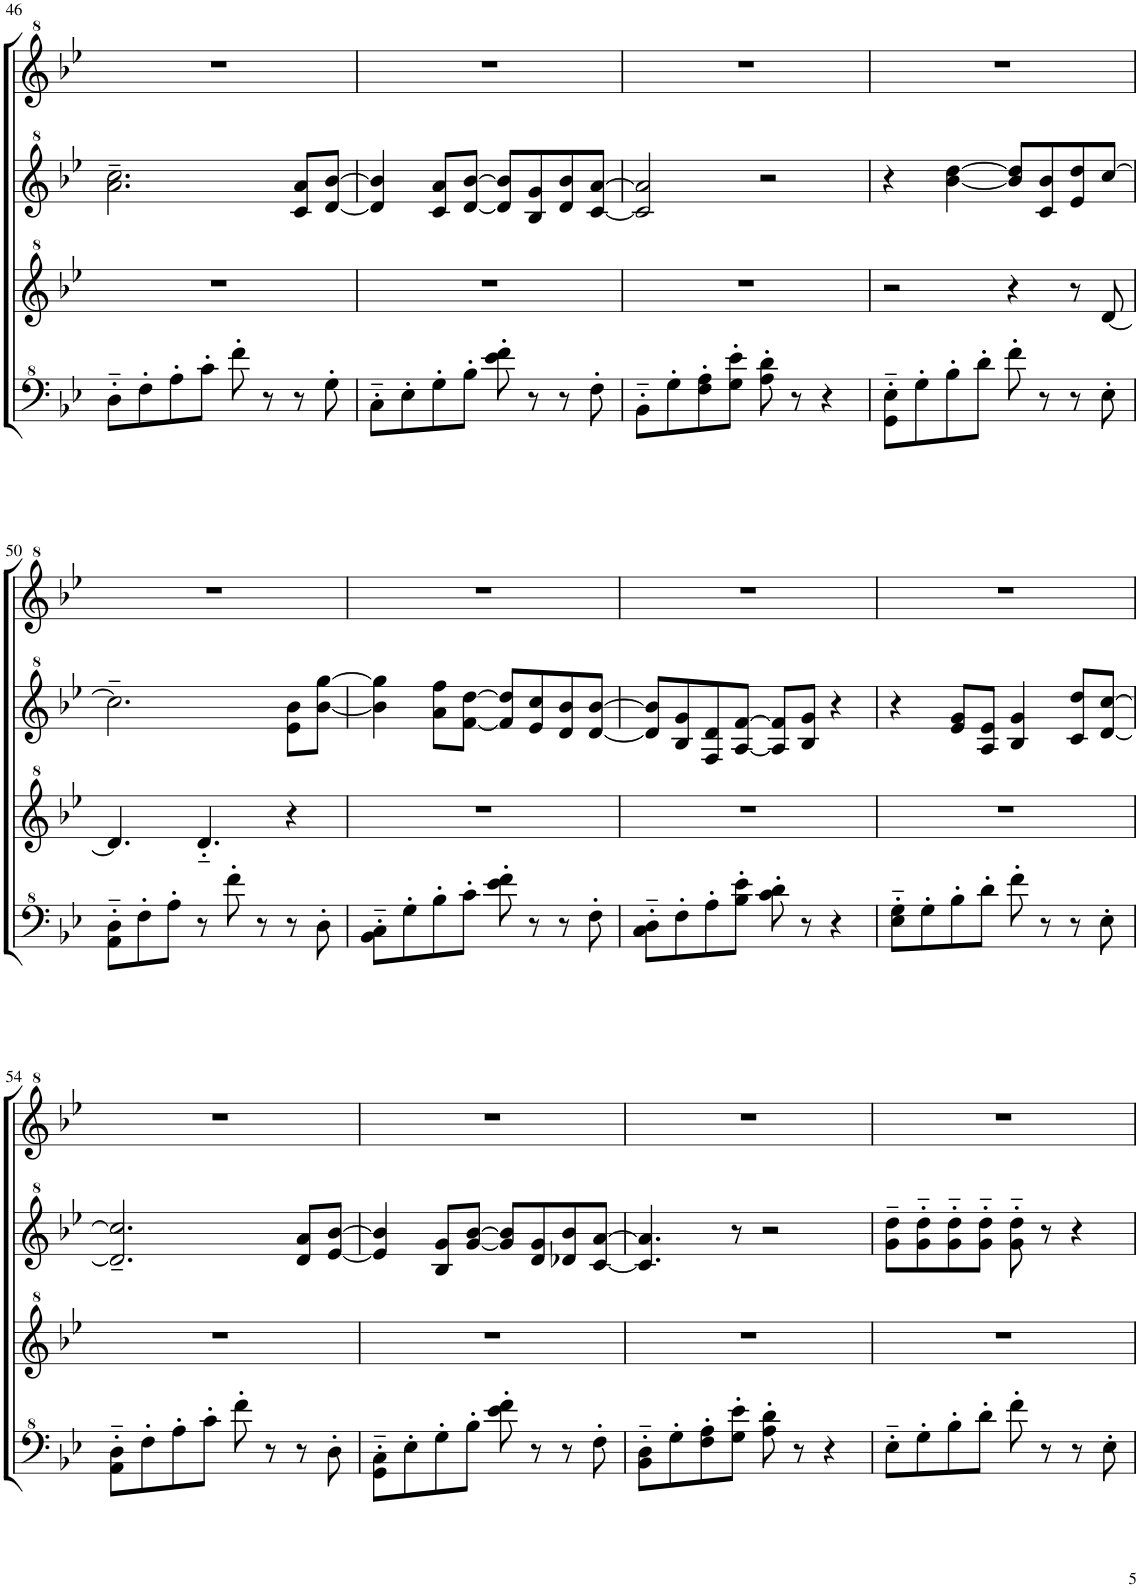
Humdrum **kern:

**kern	**kern	**kern	**kern
*part1	*part1	*part1	*part1
*staff4	*staff3	*staff2	*staff1
*I"Model III	*	*	*
!!LO:PB:g=z
*clefF^4	*clefG^2	*clefG^2	*clefG^2
*k[b-e-]	*k[b-e-]	*k[b-e-]	*k[b-e-]
*M4/4	*M4/4	*M4/4	*M4/4
=46	=46	=46	=46
8d'~\L	1r	2.aa\~ 2.ccc\~	1r
8f'\	.	.	.
8a'\	.	.	.
8cc'\J	.	.	.
8ff'\	.	.	.
8r	.	.	.
8r	.	8cc/ 8aa/L	.
8g'\	.	[8dd/ [8bb-/J	.
=47	=47	=47	=47
8c'~\L	1r	4dd/] 4bb-/]	1r
8e-'\	.	.	.
8g'\	.	8cc/ 8aa/L	.
8b-'\J	.	[8dd/ [8bb-/J	.
8ee-\' 8ff\'	.	8dd/] 8bb-/]L	.
8r	.	8b-/ 8gg/	.
8r	.	8dd/ 8bb-/	.
8f'\	.	[8cc/ [8aa/J	.
=48	=48	=48	=48
8B-'~\L	1r	2cc/] 2aa/]	1r
8g'\	.	.	.
8f\' 8a\'	.	.	.
8g\' 8ee-\'J	.	.	.
8a\' 8dd\'	.	2r	.
8r	.	.	.
4r	.	.	.
=49	=49	=49	=49
8G\'~ 8e-\'~L	2r	4r	1r
8g'\	.	.	.
8b-'\	.	[4bb-\ [4ddd\	.
8dd'\J	.	.	.
8ff'\	4r	8bb-/] 8ddd/]L	.
8r	.	8cc/ 8bb-/	.
8r	8r	8ee-/ 8ddd/	.
8e-'\	[8dd/	[8ccc/J	.
!!LO:LB:g=z
=50	=50	=50	=50
8A\'~ 8d\'~L	4.dd/]	2.ccc~\]	1r
8f'\	.	.	.
8a'\J	.	.	.
8r	4.dd'~/	.	.
8ff'\	.	.	.
8r	.	.	.
8r	4r	8ee-\ 8bb-\L	.
8d'\	.	[8bb-\ [8ggg\J	.
=51	=51	=51	=51
8B-\'~ 8c\'~L	1r	4bb-\] 4ggg\]	1r
8g'\	.	.	.
8b-'\	.	8aa\ 8fff\L	.
8cc'\J	.	[8ff\ [8ddd\J	.
8ee-\' 8ff\'	.	8ff/] 8ddd/]L	.
8r	.	8ee-/ 8ccc/	.
8r	.	8dd/ 8bb-/	.
8f'\	.	[8dd/ [8bb-/J	.
=52	=52	=52	=52
8c\'~ 8d\'~L	1r	8dd/] 8bb-/]L	1r
8f'\	.	8b-/ 8gg/	.
8a'\	.	8f/ 8dd/	.
8b-\' 8ee-\'J	.	[8a/ [8ff/J	.
8cc\' 8dd\'	.	8a/] 8ff/]L	.
8r	.	8b-/ 8gg/J	.
4r	.	4r	.
=53	=53	=53	=53
8e-\'~ 8g\'~L	1r	4r	1r
8g'\	.	.	.
8b-'\	.	8ee-/ 8gg/L	.
8dd'\J	.	8a/ 8ee-/J	.
8ff'\	.	4b-/ 4gg/	.
8r	.	.	.
8r	.	8cc/ 8ddd/L	.
8e-'\	.	[8dd/ [8ccc/J	.
!!LO:LB:g=z
=54	=54	=54	=54
8A\'~ 8d\'~L	1r	2.dd/]~ 2.ccc/]~	1r
8f'\	.	.	.
8a'\	.	.	.
8cc'\J	.	.	.
8ff'\	.	.	.
8r	.	.	.
8r	.	8dd/ 8aa/L	.
8d'\	.	[8ee-/ [8bb-/J	.
=55	=55	=55	=55
8G\'~ 8c\'~L	1r	4ee-/] 4bb-/]	1r
8e-'\	.	.	.
8g'\	.	8b-/ 8gg/L	.
8b-'\J	.	[8gg/ [8bb-/J	.
8ee-\' 8ff\'	.	8gg/] 8bb-/]L	.
8r	.	8dd/ 8gg/	.
8r	.	8dd-X/ 8bb-/	.
8f'\	.	[8cc/ [8aa/J	.
=56	=56	=56	=56
8B-\'~ 8d\'~L	1r	4.cc/] 4.aa/]	1r
8g'\	.	.	.
8f\' 8a\'	.	.	.
8g\' 8ee-\'J	.	8r	.
8a\' 8dd\'	.	2r	.
8r	.	.	.
4r	.	.	.
=57	=57	=57	=57
8e-'~\L	1r	8gg\~ 8ddd\~L	1r
8g'\	.	8gg\'~ 8ddd\'~	.
8b-'\	.	8gg\'~ 8ddd\'~	.
8dd'\J	.	8gg\'~ 8ddd\'~J	.
8ff'\	.	8gg\'~ 8ddd\'~	.
8r	.	8r	.
8r	.	4r	.
8e-'\	.	.	.
=	=	=	=
*-	*-	*-	*-
